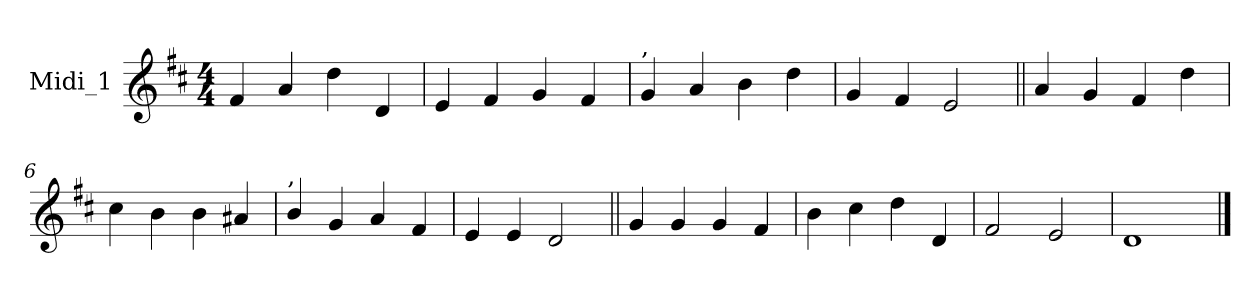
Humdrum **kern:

**kern
*part1
*staff1
*I"Midi_1
*clefG2
*k[f#c#]
*D:
*M4/4
=1
4f#
4a
4dd
4d
=2
4e
4f#
4g
4f#
=3
!LO:TX:a:t=,
4g
4a
4b
4dd
=4
4g
4f#
2e
=5||
4a
4g
4f#
4dd
!!LO:LB:g=z
=6
4cc#
4b
4b
4a#X
=7
!LO:TX:a:t=,
4b/
4g
4a
4f#
=8
4e
4e
2d
=9||
4g
4g
4g
4f#
=10
4b
4cc#
4dd
4d
=11
2f#
2e
=12
1d
==
*-
